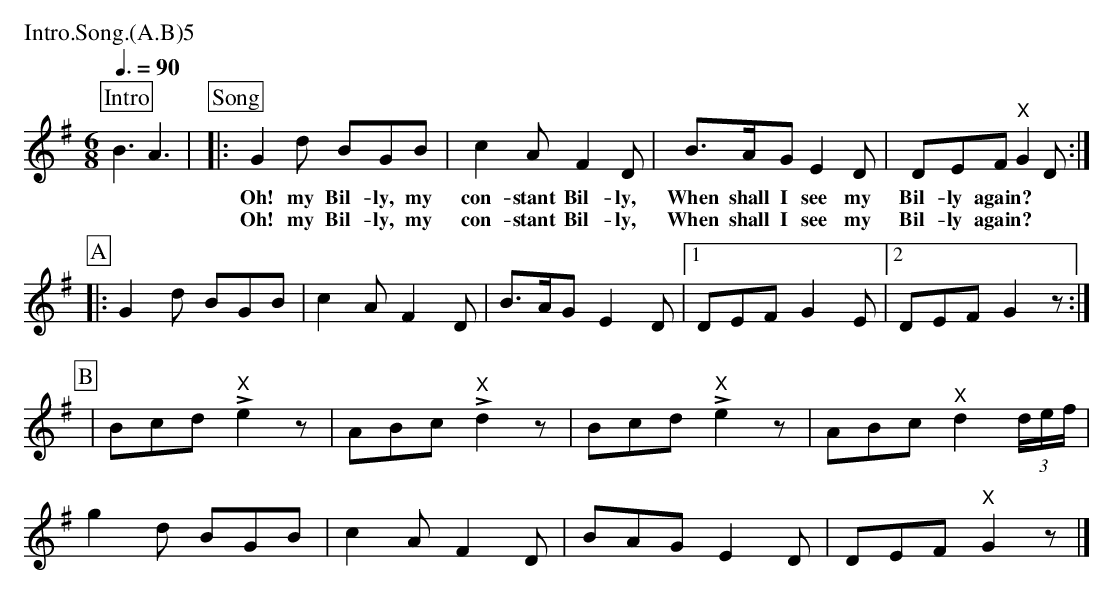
X:1
T:Constant Billy Adderbury
M:6/8
L:1/16
Q:3/8=90
P:Intro.Song.(A.B)5
K:Gmaj
P:Intro
B6 A6 | \
P:Song
|:G4d2 B2G2B2|c4A2 F4D2|B2>A2G2 E4D2|D2E2F2 "X"G4 D2:|]
w:Oh! my Bil-ly, my con-stant Bil-ly, When shall I see my Bil-ly again?
w: Oh! my Bil-ly, my con-stant Bil-ly, When shall I see my Bil-ly again?
P:A
|:G4d2 B2G2B2|c4A2 F4D2|B2>A2G2 E4D2|1 D2E2F2 G4 E2 |2 D2E2F2 G4 z2:|]
P:B
|B2c2d2 Le4 z2 |A2B2c2 Ld4 z2 |B2c2d2 Le4 z2 |A2B2c2 d4(3def|
s: ***"^X"|***"^X"|***"^X"|***"^X"
g4d2 B2G2B2|c4A2 F4D2|B2A2G2 E4D2|D2E2F2 G4 z2 |]
s: |||***"^X"
W:
W:
W:Song in G, Dance in G
W:
W:(Walking round) Oh! my Billy, my constant Billy, When shall I see my Billy again?
W:Oh! my Billy, my constant Billy, When shall I see my Billy again?
W:(Clashing) Billy again!  Billy again! Billy again! Billy again!
W:Oh! my Billy, my constant Billy, When shall I see my Billy again?
W:
